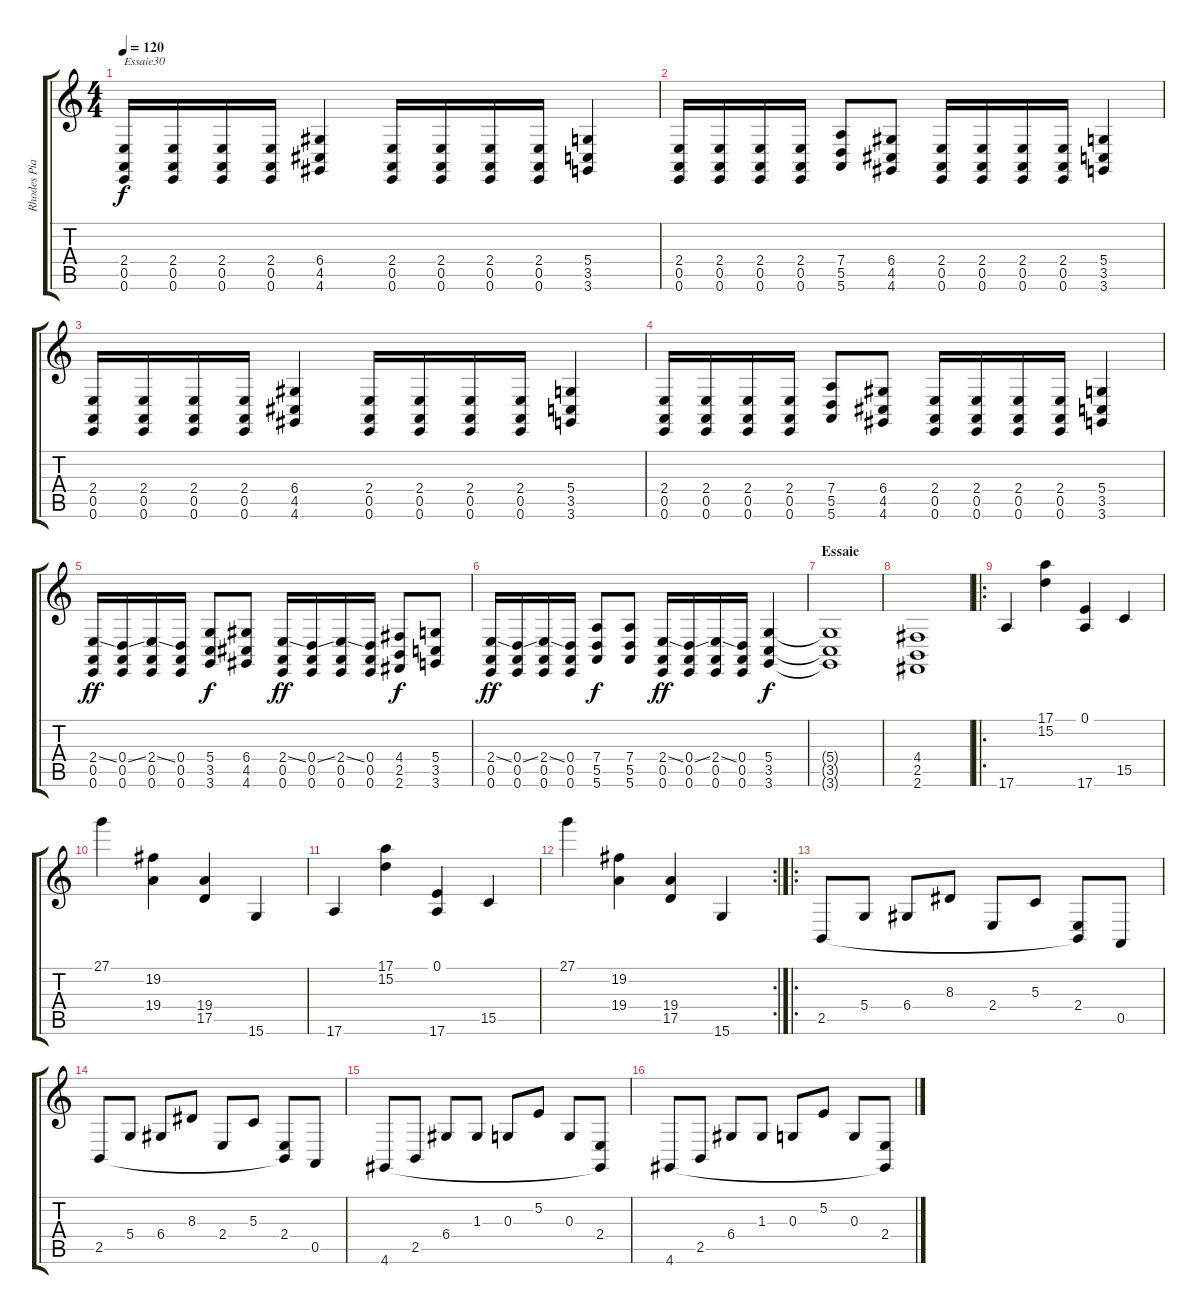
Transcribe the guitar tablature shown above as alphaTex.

\track ("Rhodes Piano" "Rhodes Pia") {instrument electricpiano1}
\staff {score tabs}
\tuning (E4 B3 G3 D3 A2 E2) {hide}
\ts (4 4)
\tempo 120
\clef g2
\ks c
(2.4 0.5 0.6).16{txt "Essaie30" dy f} (2.4 0.5 0.6).16 (2.4 0.5 0.6).16 (2.4 0.5 0.6).16 (6.4 4.5 4.6).4 (2.4 0.5 0.6).16 (2.4 0.5 0.6).16 (2.4 0.5 0.6).16 (2.4 0.5 0.6).16 (5.4 3.5 3.6).4 |
(2.4 0.5 0.6).16 (2.4 0.5 0.6).16 (2.4 0.5 0.6).16 (2.4 0.5 0.6).16 (7.4 5.5 5.6).8 (6.4 4.5 4.6).8 (2.4 0.5 0.6).16 (2.4 0.5 0.6).16 (2.4 0.5 0.6).16 (2.4 0.5 0.6).16 (5.4 3.5 3.6).4 |
(2.4 0.5 0.6).16 (2.4 0.5 0.6).16 (2.4 0.5 0.6).16 (2.4 0.5 0.6).16 (6.4 4.5 4.6).4 (2.4 0.5 0.6).16 (2.4 0.5 0.6).16 (2.4 0.5 0.6).16 (2.4 0.5 0.6).16 (5.4 3.5 3.6).4 |
(2.4 0.5 0.6).16 (2.4 0.5 0.6).16 (2.4 0.5 0.6).16 (2.4 0.5 0.6).16 (7.4 5.5 5.6).8 (6.4 4.5 4.6).8 (2.4 0.5 0.6).16 (2.4 0.5 0.6).16 (2.4 0.5 0.6).16 (2.4 0.5 0.6).16 (5.4 3.5 3.6).4 |
(2.4{ss} 0.5 0.6).16{dy ff} (0.4{ss} 0.5 0.6).16 (2.4{ss} 0.5 0.6).16 (0.4 0.5 0.6).16 (5.4 3.5 3.6).8{dy f} (6.4 4.5 4.6).8 (2.4{ss} 0.5 0.6).16{dy ff} (0.4{ss} 0.5 0.6).16 (2.4{ss} 0.5 0.6).16 (0.4 0.5 0.6).16 (4.4 2.5 2.6).8{dy f} (5.4 3.5 3.6).8 |
(2.4{ss} 0.5 0.6).16{dy ff} (0.4{ss} 0.5 0.6).16 (2.4{ss} 0.5 0.6).16 (0.4 0.5 0.6).16 (7.4 5.5 5.6).8{dy f} (7.4 5.5 5.6).8 (2.4{ss} 0.5 0.6).16{dy ff} (0.4{ss} 0.5 0.6).16 (2.4{ss} 0.5 0.6).16 (0.4 0.5 0.6).16 (5.4 3.5 3.6).4{dy f} |
\section ("" "Essaie")
(5.4{t} 3.5{t} 3.6{t}).1 |
(4.4 2.5 2.6).1 |
\ro
17.6.4{volume 13 instrument electricpiano1} (17.1 15.2).4 (0.1 17.6).4 15.5.4 |
27.1.4 (19.2 19.4).4 (19.4 17.5).4 15.6.4 |
17.6.4 (17.1 15.2).4 (0.1 17.6).4 15.5.4 |
\rc 2
27.1.4 (19.2 19.4).4 (19.4 17.5).4 15.6.4 |
\ro
2.5.8{volume 14 instrument clavinet} 5.4.8 6.4.8 8.3.8 2.4.8 5.3.8 (2.4 2.5{t}).8 0.5.8 |
2.5.8 5.4.8 6.4.8 8.3.8 2.4.8 5.3.8 (2.4 2.5{t}).8 0.5.8 |
4.6.8 2.5.8 6.4.8 1.3.8 0.3.8 5.2.8 0.3.8 (2.4 4.6{t}).8 |
4.6.8 2.5.8 6.4.8 1.3.8 0.3.8 5.2.8 0.3.8 (2.4 4.6{t}).8
